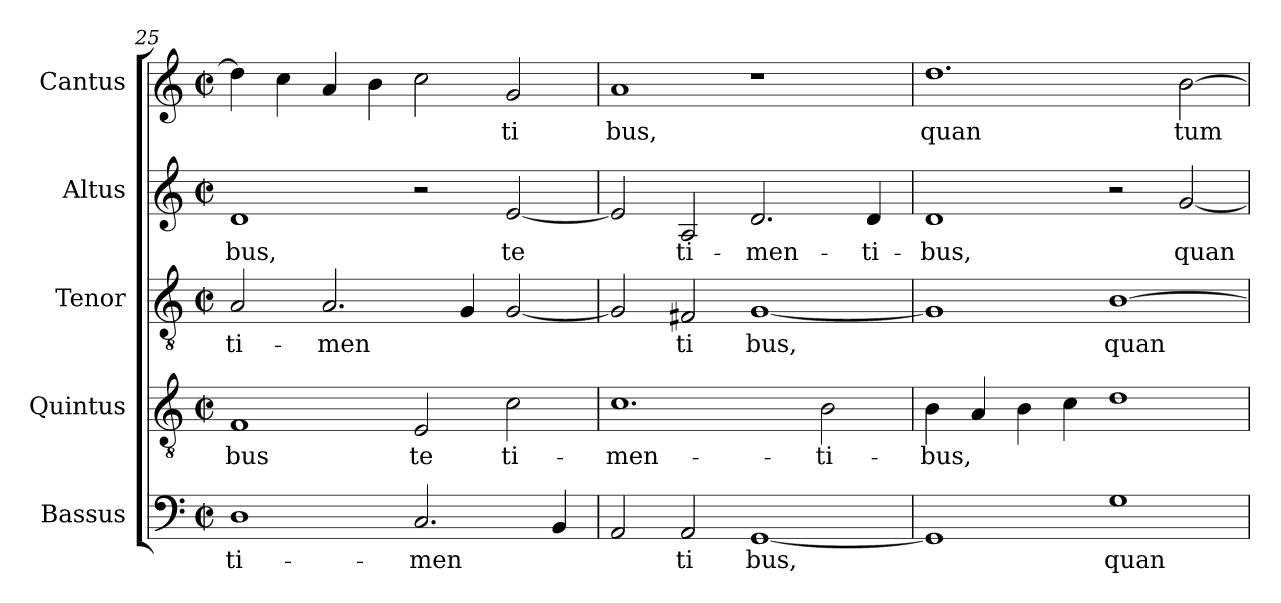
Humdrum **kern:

**kern	**text	**kern	**text	**kern	**text	**kern	**text	**kern	**text
*part5	*part5	*part4	*part4	*part3	*part3	*part2	*part2	*part1	*part1
*staff5	*staff5	*staff4	*staff4	*staff3	*staff3	*staff2	*staff2	*staff1	*staff1
*I"Bassus	*	*I"Quintus	*	*I"Tenor	*	*I"Altus	*	*I"Cantus	*
*clefF4	*	*clefGv2	*	*clefGv2	*	*clefG2	*	*clefG2	*
*k[]	*	*k[]	*	*k[]	*	*k[]	*	*k[]	*
*C:	*	*C:	*	*C:	*	*C:	*	*C:	*
*M2/2	*	*M2/2	*	*M2/2	*	*M2/2	*	*M2/2	*
*met(c|)	*	*met(c|)	*	*met(c|)	*	*met(c|)	*	*met(c|)	*
=25	=25	=25	=25	=25	=25	=25	=25	=25	=25
!	!LO:LY:b	!	!LO:LY:b:cj	!	!LO:LY:b:cj	!	!LO:LY:b:cj	!	!LO:LY:b:cj
1D	ti-	1F	-bus	2A/	ti-	1d	-bus,	4dd\]	.
!	!	!	!	!	!	!	!	!	!LO:LY:b:cj
.	.	.	.	.	.	.	.	4cc\	.
!	!	!	!	!	!LO:LY:b:cj	!	!	!	!LO:LY:b:cj
.	.	.	.	2.A/	-men-	.	.	4a/	.
!	!	!	!	!	!	!	!	!	!LO:LY:b:cj
.	.	.	.	.	.	.	.	4b\	.
!	!LO:LY:b	!	!LO:LY:b:cj	!	!	!	!	!	!LO:LY:b:cj
2.C/	-men-	2E/	te	.	.	2r	.	2cc\	.
!	!	!	!	!	!LO:LY:b:cj	!	!	!	!
.	.	.	.	4G/	--	.	.	.	.
!	!	!	!LO:LY:b:cj	!	!LO:LY:b:cj	!	!LO:LY:b:cj	!	!LO:LY:b:cj
.	.	2c\	ti-	[<2G/	--	[<2e/	te	2g/	ti
!	!LO:LY:b	!	!	!	!	!	!	!	!
4BB/	--	.	.	.	.	.	.	.	.
!!LO:LB:g=z
=26	=26	=26	=26	=26	=26	=26	=26	=26	=26
!	!LO:LY:b	!	!LO:LY:b:cj	!	!LO:LY:b:cj	!	!LO:LY:b:cj	!	!LO:LY:b:cj
2AA/	--	1.c	-men-	2G/]	--	2e/]	.	1a	bus,
!	!LO:LY:b	!	!	!	!LO:LY:b:cj	!	!LO:LY:b:cj	!	!
2AA/	-ti	.	.	2F#/	-ti	2A/	ti-	.	.
!	!LO:LY:b	!	!	!	!LO:LY:b:cj	!	!LO:LY:b:cj	!	!
[<1GG	bus,	.	.	[<1G	bus,	2.d/	-men-	1r	.
!	!	!	!LO:LY:b:cj	!	!	!	!	!	!
.	.	2B\	-ti-	.	.	.	.	.	.
!	!	!	!	!	!	!	!LO:LY:b:cj	!	!
.	.	.	.	.	.	4d/	-ti-	.	.
=27	=27	=27	=27	=27	=27	=27	=27	=27	=27
!	!LO:LY:b	!	!LO:LY:b:cj	!	!LO:LY:b:cj	!	!LO:LY:b:cj	!	!LO:LY:b:cj
1GG]	.	4B\	-bus,	1G]	.	1d	-bus,	1.dd	quan
!	!	!	!LO:LY:b:cj	!	!	!	!	!	!
.	.	4A/	.	.	.	.	.	.	.
!	!	!	!LO:LY:b:cj	!	!	!	!	!	!
.	.	4B\	.	.	.	.	.	.	.
!	!	!	!LO:LY:b:cj	!	!	!	!	!	!
.	.	4c\	.	.	.	.	.	.	.
!	!LO:LY:b	!	!LO:LY:b:cj	!	!LO:LY:b:cj	!	!	!	!
1G	quan	1d	.	[>1B	quan	2r	.	.	.
!	!	!	!	!	!	!	!LO:LY:b:cj	!	!LO:LY:b:cj
.	.	.	.	.	.	[<2g/	quan-	[>2b\	tum
=	=	=	=	=	=	=	=	=	=
*-	*-	*-	*-	*-	*-	*-	*-	*-	*-
